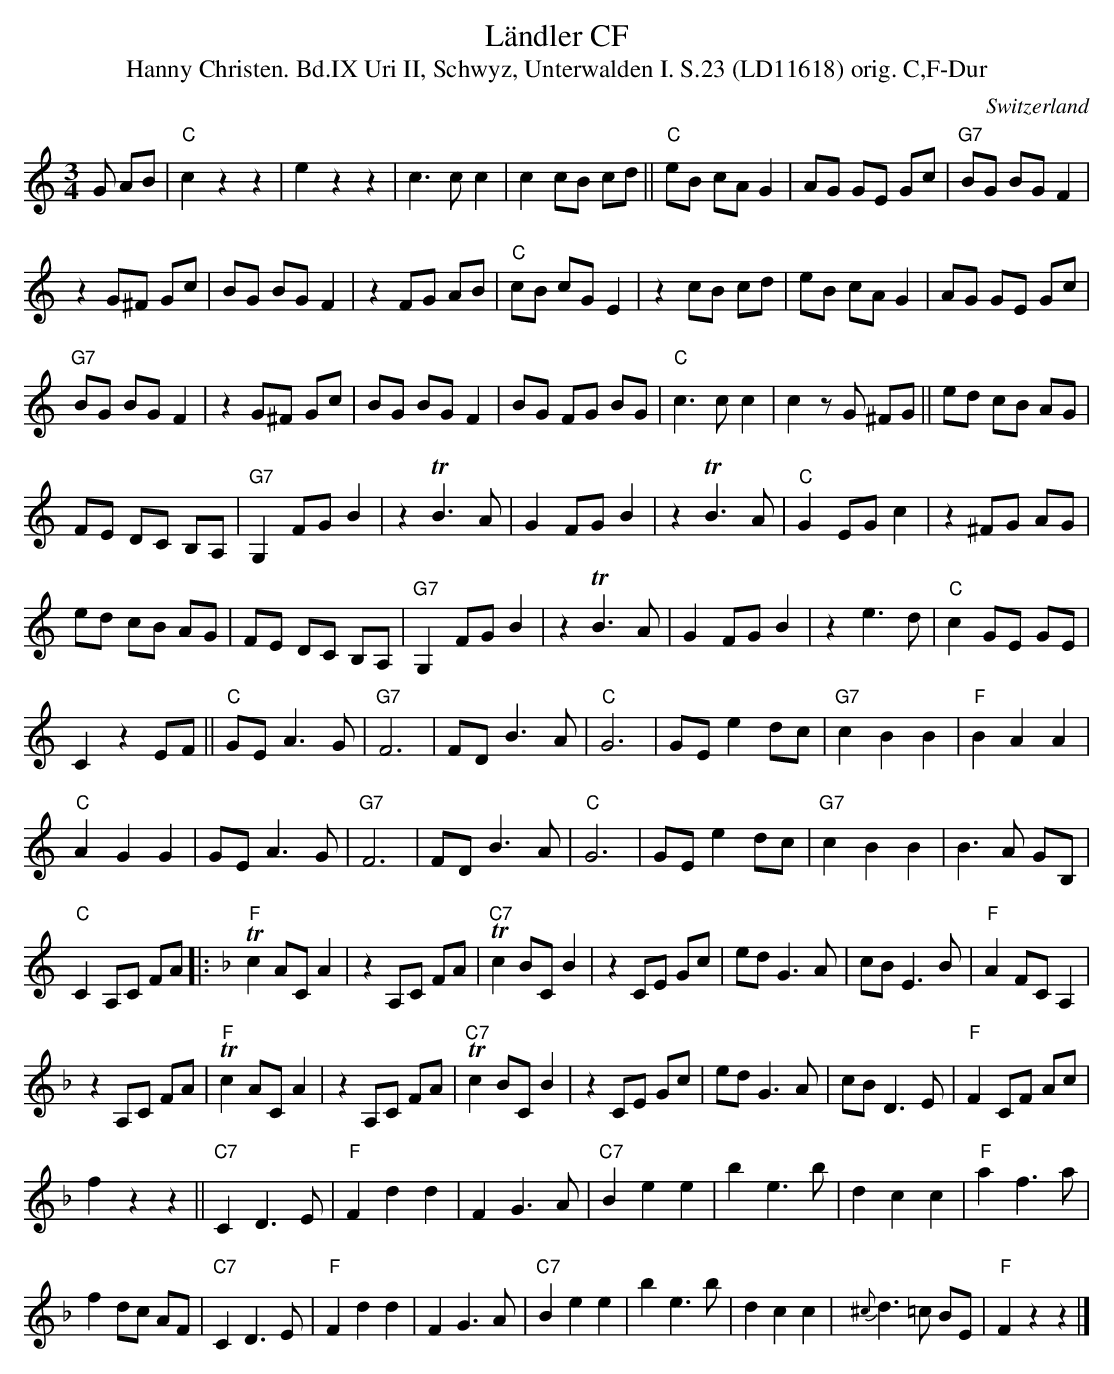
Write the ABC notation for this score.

X:1
T: L\"andler CF
T:Hanny Christen. Bd.IX Uri II, Schwyz, Unterwalden I. S.23 (LD11618) orig. C,F-Dur
M:3/4
L:1/8
O:Switzerland
K:C major
G AB | "C"c2 z2z2 | e2 z2z2 | c3c c2 | c2 cB cd || "C"eB cA G2 | AG GE Gc | "G7"BG BG F2 |
z2 G^F Gc | BG BG F2 | z2 FG AB | "C"cB cG E2 | z2 cB cd | eB cA G2 | AG GE Gc |
"G7"BG BG F2 | z2 G^F Gc | BG BG F2 | BG FG BG | "C"c3c c2 | c2 z G ^FG || ed cB AG |
FE DC B,A, | "G7"G,2 FG B2 | z2 TB3A | G2 FG B2 | z2 TB3A | "C"G2 EG c2 | z2 ^FG AG |
ed cB AG | FE DC B,A, | "G7"G,2 FG B2 | z2 TB3A | G2 FG B2 | z2 e3d | "C"c2 GE GE |
C2 z2 EF || "C"GE A3G | "G7"F6 | FD B3A | "C"G6 | GE e2 dc | "G7"c2B2B2 | "F"B2A2A2 |
"C"A2G2G2 | GE A3G | "G7"F6 | FD B3A | "C"G6 | GE e2 dc | "G7"c2B2B2 | B3A GB, |
"C"C2 A,C FA |: [K:F] T"F"c2 AC A2 | z2 A,C FA | T"C7"c2 BC B2 | z2 CE Gc | ed G3A | cB E3B | "F"A2 FC A,2 |
z2 A,C FA | T"F"c2 AC A2 | z2A,C FA | T"C7"c2 BC B2 | z2 CE Gc | ed G3A | cB D3E | "F"F2 CF Ac |
f2 z2z2 || "C7"C2 D3E | "F"F2d2d2 | F2 G3A | "C7"B2e2e2 | b2 e3b | d2c2c2 | "F"a2f3a |
f2 dc AF | "C7"C2 D3E | "F"F2d2d2 | F2G3A | "C7"B2e2e2 | b2e3b | d2c2c2 | {^c}d3 =c BE | "F"F2 z2z2 |]
